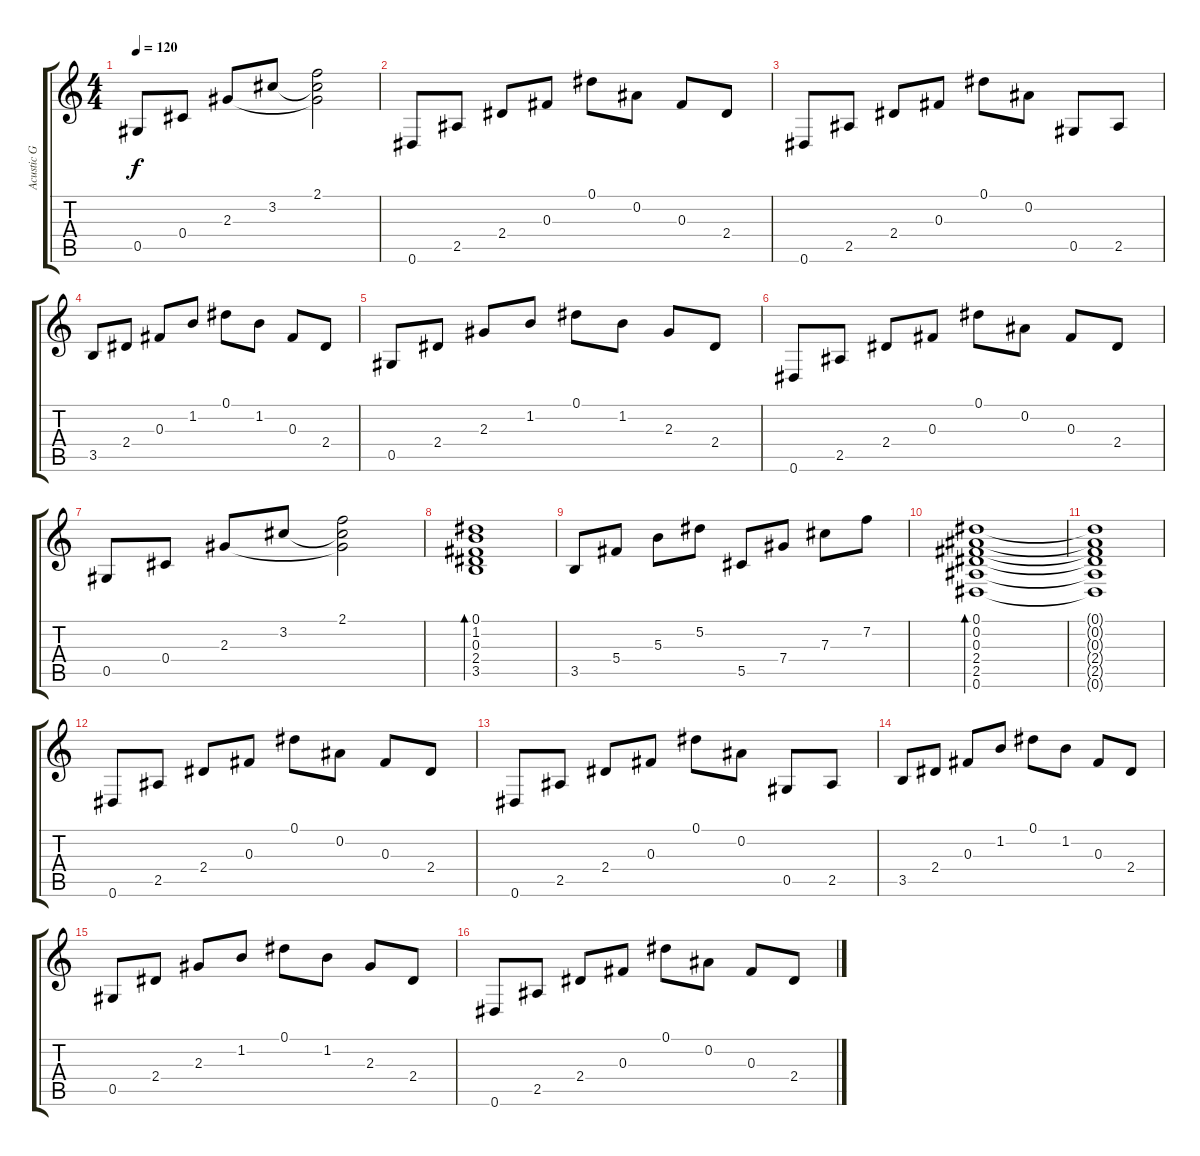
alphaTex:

\track ("Acustic G" "Acustic G") {instrument acousticguitarsteel}
\staff {score tabs}
\tuning (Eb4 Bb3 Gb3 Db3 Ab2 Eb2) {hide}
\ts (4 4)
\tempo 120
\clef g2
\ks c
0.5.8{dy f} 0.4.8 2.3.8 3.2.8 (2.1 3.2{t} 2.3{t}).2 |
0.6.8 2.5.8 2.4.8 0.3.8 0.1.8 0.2.8 0.3.8 2.4.8 |
0.6.8 2.5.8 2.4.8 0.3.8 0.1.8 0.2.8 0.5.8 2.5.8 |
3.5.8 2.4.8 0.3.8 1.2.8 0.1.8 1.2.8 0.3.8 2.4.8 |
0.5.8 2.4.8 2.3.8 1.2.8 0.1.8 1.2.8 2.3.8 2.4.8 |
0.6.8 2.5.8 2.4.8 0.3.8 0.1.8 0.2.8 0.3.8 2.4.8 |
0.5.8 0.4.8 2.3.8 3.2.8 (2.1 3.2{t} 2.3{t}).2 |
(0.1 1.2 0.3 2.4 3.5).1{bd 60} |
3.5.8 5.4.8 5.3.8 5.2.8 5.5.8 7.4.8 7.3.8 7.2.8 |
(0.1 0.2 0.3 2.4 2.5 0.6).1{bd 60} |
(0.1{t} 0.2{t} 0.3{t} 2.4{t} 2.5{t} 0.6{t}).1 |
0.6.8 2.5.8 2.4.8 0.3.8 0.1.8 0.2.8 0.3.8 2.4.8 |
0.6.8 2.5.8 2.4.8 0.3.8 0.1.8 0.2.8 0.5.8 2.5.8 |
3.5.8 2.4.8 0.3.8 1.2.8 0.1.8 1.2.8 0.3.8 2.4.8 |
0.5.8 2.4.8 2.3.8 1.2.8 0.1.8 1.2.8 2.3.8 2.4.8 |
0.6.8 2.5.8 2.4.8 0.3.8 0.1.8 0.2.8 0.3.8 2.4.8
